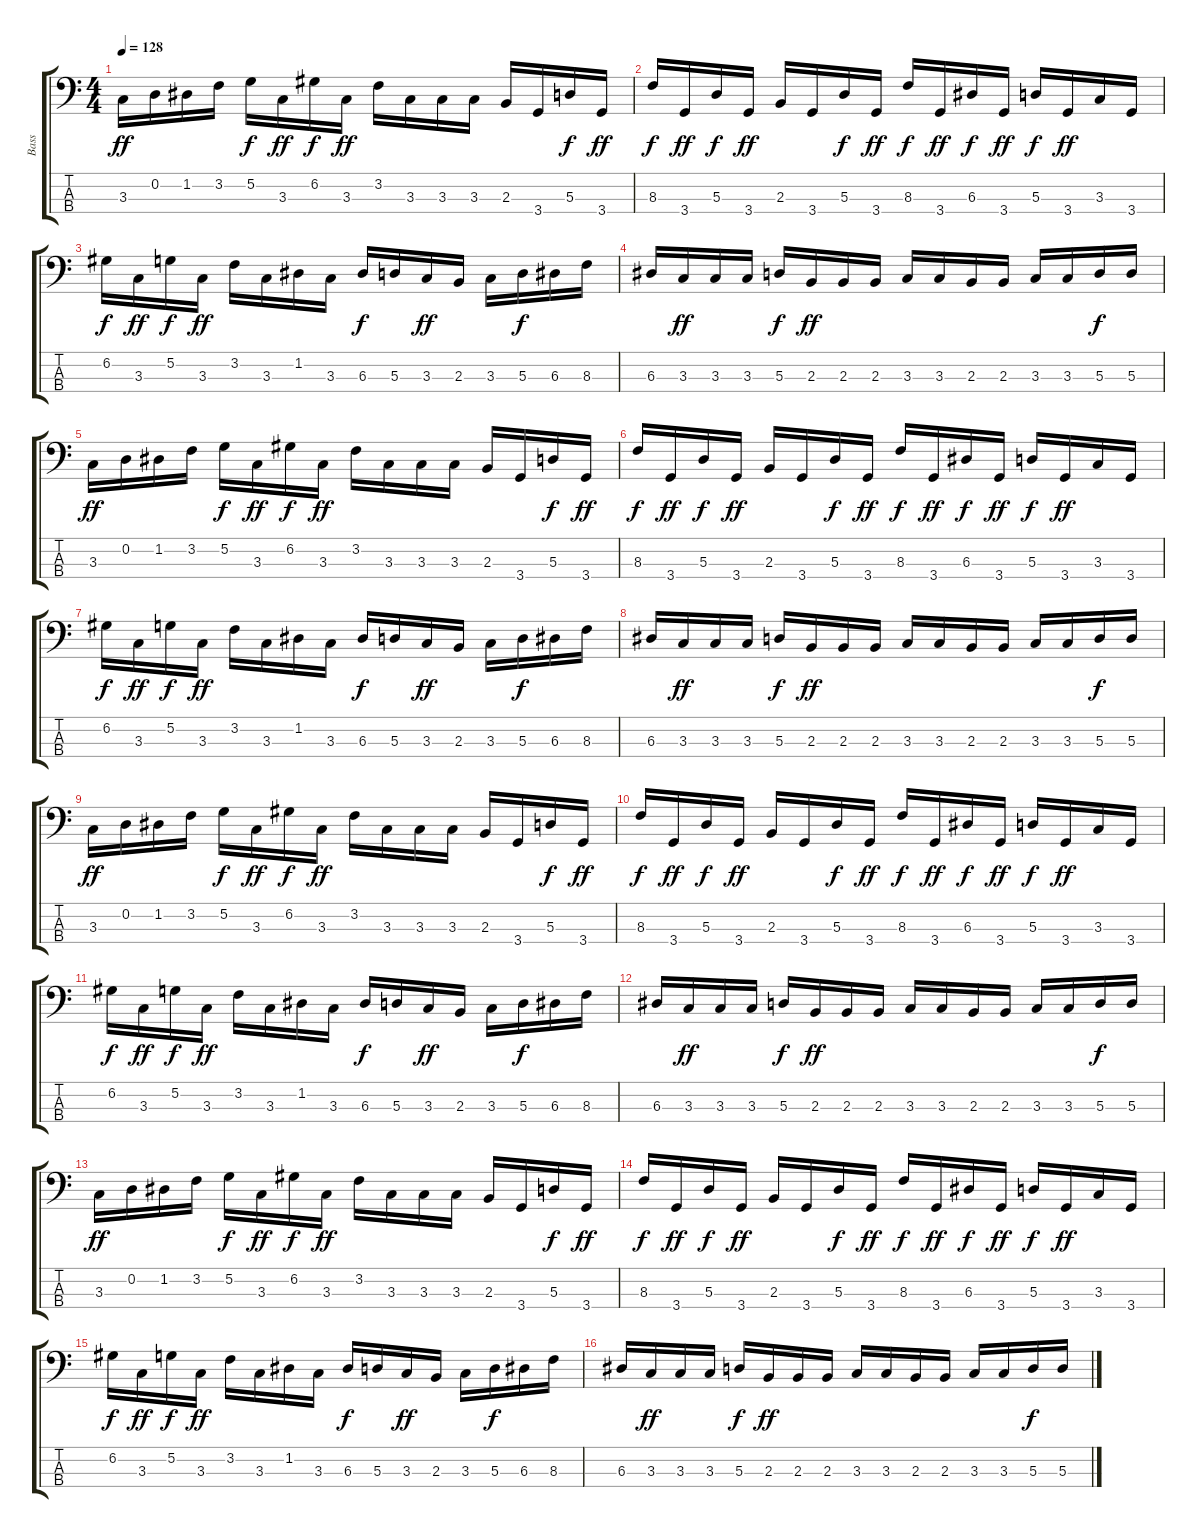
\track ("Bass" "Bass") {instrument fretlessbass}
\staff {score tabs}
\tuning (G2 D2 A1 E1) {hide}
\ts (4 4)
\tempo 128
\clef f4
\ks c
3.3.16{dy ff} 0.2.16 1.2.16 3.2.16 5.2.16{dy f} 3.3.16{dy ff} 6.2.16{dy f} 3.3.16{dy ff} 3.2.16 3.3.16 3.3.16 3.3.16 2.3.16 3.4.16 5.3.16{dy f} 3.4.16{dy ff} |
8.3.16{dy f} 3.4.16{dy ff} 5.3.16{dy f} 3.4.16{dy ff} 2.3.16 3.4.16 5.3.16{dy f} 3.4.16{dy ff} 8.3.16{dy f} 3.4.16{dy ff} 6.3.16{dy f} 3.4.16{dy ff} 5.3.16{dy f} 3.4.16{dy ff} 3.3.16 3.4.16 |
6.2.16{dy f} 3.3.16{dy ff} 5.2.16{dy f} 3.3.16{dy ff} 3.2.16 3.3.16 1.2.16 3.3.16 6.3.16{dy f} 5.3.16 3.3.16{dy ff} 2.3.16 3.3.16 5.3.16{dy f} 6.3.16 8.3.16 |
6.3.16 3.3.16{dy ff} 3.3.16 3.3.16 5.3.16{dy f} 2.3.16{dy ff} 2.3.16 2.3.16 3.3.16 3.3.16 2.3.16 2.3.16 3.3.16 3.3.16 5.3.16{dy f} 5.3.16 |
3.3.16{dy ff} 0.2.16 1.2.16 3.2.16 5.2.16{dy f} 3.3.16{dy ff} 6.2.16{dy f} 3.3.16{dy ff} 3.2.16 3.3.16 3.3.16 3.3.16 2.3.16 3.4.16 5.3.16{dy f} 3.4.16{dy ff} |
8.3.16{dy f} 3.4.16{dy ff} 5.3.16{dy f} 3.4.16{dy ff} 2.3.16 3.4.16 5.3.16{dy f} 3.4.16{dy ff} 8.3.16{dy f} 3.4.16{dy ff} 6.3.16{dy f} 3.4.16{dy ff} 5.3.16{dy f} 3.4.16{dy ff} 3.3.16 3.4.16 |
6.2.16{dy f} 3.3.16{dy ff} 5.2.16{dy f} 3.3.16{dy ff} 3.2.16 3.3.16 1.2.16 3.3.16 6.3.16{dy f} 5.3.16 3.3.16{dy ff} 2.3.16 3.3.16 5.3.16{dy f} 6.3.16 8.3.16 |
6.3.16 3.3.16{dy ff} 3.3.16 3.3.16 5.3.16{dy f} 2.3.16{dy ff} 2.3.16 2.3.16 3.3.16 3.3.16 2.3.16 2.3.16 3.3.16 3.3.16 5.3.16{dy f} 5.3.16 |
3.3.16{dy ff} 0.2.16 1.2.16 3.2.16 5.2.16{dy f} 3.3.16{dy ff} 6.2.16{dy f} 3.3.16{dy ff} 3.2.16 3.3.16 3.3.16 3.3.16 2.3.16 3.4.16 5.3.16{dy f} 3.4.16{dy ff} |
8.3.16{dy f} 3.4.16{dy ff} 5.3.16{dy f} 3.4.16{dy ff} 2.3.16 3.4.16 5.3.16{dy f} 3.4.16{dy ff} 8.3.16{dy f} 3.4.16{dy ff} 6.3.16{dy f} 3.4.16{dy ff} 5.3.16{dy f} 3.4.16{dy ff} 3.3.16 3.4.16 |
6.2.16{dy f} 3.3.16{dy ff} 5.2.16{dy f} 3.3.16{dy ff} 3.2.16 3.3.16 1.2.16 3.3.16 6.3.16{dy f} 5.3.16 3.3.16{dy ff} 2.3.16 3.3.16 5.3.16{dy f} 6.3.16 8.3.16 |
6.3.16 3.3.16{dy ff} 3.3.16 3.3.16 5.3.16{dy f} 2.3.16{dy ff} 2.3.16 2.3.16 3.3.16 3.3.16 2.3.16 2.3.16 3.3.16 3.3.16 5.3.16{dy f} 5.3.16 |
3.3.16{dy ff} 0.2.16 1.2.16 3.2.16 5.2.16{dy f} 3.3.16{dy ff} 6.2.16{dy f} 3.3.16{dy ff} 3.2.16 3.3.16 3.3.16 3.3.16 2.3.16 3.4.16 5.3.16{dy f} 3.4.16{dy ff} |
8.3.16{dy f} 3.4.16{dy ff} 5.3.16{dy f} 3.4.16{dy ff} 2.3.16 3.4.16 5.3.16{dy f} 3.4.16{dy ff} 8.3.16{dy f} 3.4.16{dy ff} 6.3.16{dy f} 3.4.16{dy ff} 5.3.16{dy f} 3.4.16{dy ff} 3.3.16 3.4.16 |
6.2.16{dy f} 3.3.16{dy ff} 5.2.16{dy f} 3.3.16{dy ff} 3.2.16 3.3.16 1.2.16 3.3.16 6.3.16{dy f} 5.3.16 3.3.16{dy ff} 2.3.16 3.3.16 5.3.16{dy f} 6.3.16 8.3.16 |
6.3.16 3.3.16{dy ff} 3.3.16 3.3.16 5.3.16{dy f} 2.3.16{dy ff} 2.3.16 2.3.16 3.3.16 3.3.16 2.3.16 2.3.16 3.3.16 3.3.16 5.3.16{dy f} 5.3.16
